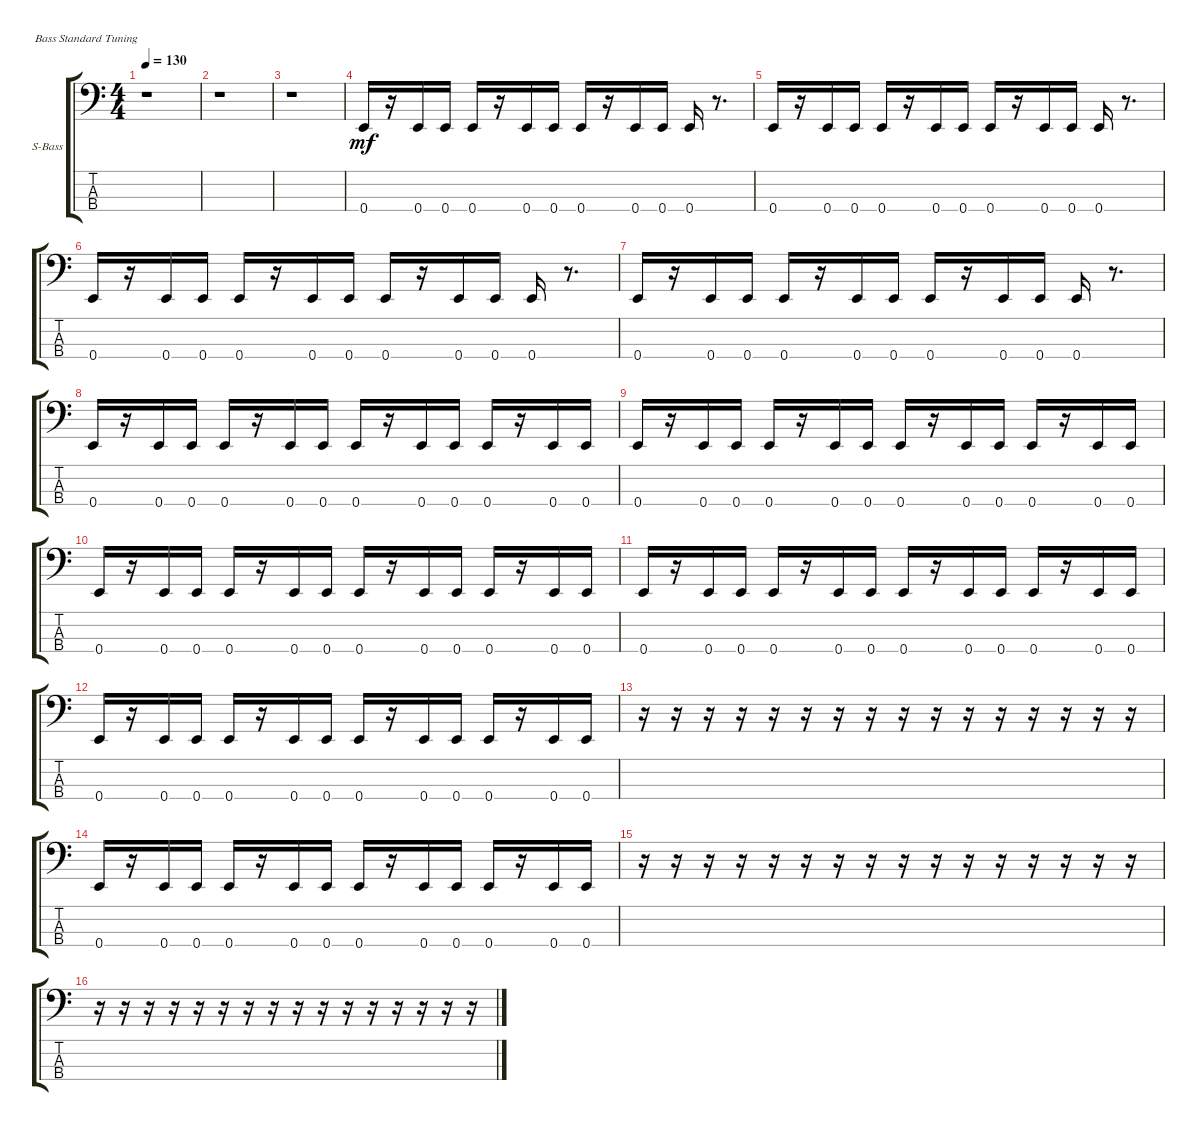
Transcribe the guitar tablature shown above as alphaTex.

\bracketExtendMode groupsimilarinstruments
\firstSystemTrackNameOrientation horizontal
\otherSystemsTrackNameOrientation horizontal
\track ("MIDI Ch. 3" "S-Bass") {instrument synthbass1}
\staff {score tabs}
\tuning (G2 D2 A1 E1)
\ts (4 4)
\tempo 130
\clef f4
\ks c
r.1{dy mf} |
r.1 |
r.1 |
0.4.16 r.16 0.4.16 0.4.16 0.4.16 r.16 0.4.16 0.4.16 0.4.16 r.16 0.4.16 0.4.16 0.4.16 r.8{d} |
0.4.16 r.16 0.4.16 0.4.16 0.4.16 r.16 0.4.16 0.4.16 0.4.16 r.16 0.4.16 0.4.16 0.4.16 r.8{d} |
0.4.16 r.16 0.4.16 0.4.16 0.4.16 r.16 0.4.16 0.4.16 0.4.16 r.16 0.4.16 0.4.16 0.4.16 r.8{d} |
0.4.16 r.16 0.4.16 0.4.16 0.4.16 r.16 0.4.16 0.4.16 0.4.16 r.16 0.4.16 0.4.16 0.4.16 r.8{d} |
0.4.16 r.16 0.4.16 0.4.16 0.4.16 r.16 0.4.16 0.4.16 0.4.16 r.16 0.4.16 0.4.16 0.4.16 r.16 0.4.16 0.4.16 |
0.4.16 r.16 0.4.16 0.4.16 0.4.16 r.16 0.4.16 0.4.16 0.4.16 r.16 0.4.16 0.4.16 0.4.16 r.16 0.4.16 0.4.16 |
0.4.16 r.16 0.4.16 0.4.16 0.4.16 r.16 0.4.16 0.4.16 0.4.16 r.16 0.4.16 0.4.16 0.4.16 r.16 0.4.16 0.4.16 |
0.4.16 r.16 0.4.16 0.4.16 0.4.16 r.16 0.4.16 0.4.16 0.4.16 r.16 0.4.16 0.4.16 0.4.16 r.16 0.4.16 0.4.16 |
0.4.16 r.16 0.4.16 0.4.16 0.4.16 r.16 0.4.16 0.4.16 0.4.16 r.16 0.4.16 0.4.16 0.4.16 r.16 0.4.16 0.4.16 |
r.16 r.16 r.16 r.16 r.16 r.16 r.16 r.16 r.16 r.16 r.16 r.16 r.16 r.16 r.16 r.16 |
0.4.16 r.16 0.4.16 0.4.16 0.4.16 r.16 0.4.16 0.4.16 0.4.16 r.16 0.4.16 0.4.16 0.4.16 r.16 0.4.16 0.4.16 |
r.16 r.16 r.16 r.16 r.16 r.16 r.16 r.16 r.16 r.16 r.16 r.16 r.16 r.16 r.16 r.16 |
r.16 r.16 r.16 r.16 r.16 r.16 r.16 r.16 r.16 r.16 r.16 r.16 r.16 r.16 r.16 r.16
